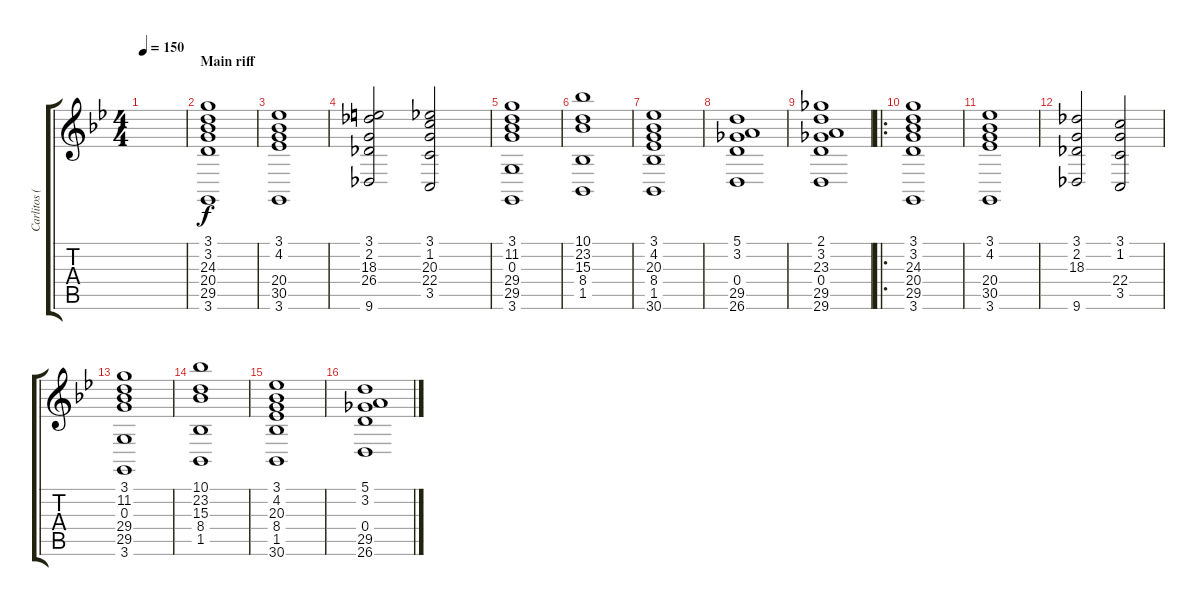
\track ("Carlitos (Kb Pad)" "Carlitos (") {instrument choiraahs}
\staff {score tabs}
\tuning (E4 B3 G3 D3 A2 E2) {hide}
\ts (4 4)
\tempo 150
\clef g2
\ks gminor
|
\section ("" "Main riff")
(3.1 3.2 24.3 20.4 29.5 3.6).1 |
(3.1 4.2 20.4 30.5 3.6).1 |
(3.1 2.2 18.3 26.4 9.6).2 (3.1 1.2 20.3 22.4 3.5).2 |
(3.1 11.2 0.3 29.4 29.5 3.6).1 |
(10.1 23.2 15.3 8.4 1.5).1 |
(3.1 4.2 20.3 8.4 1.5 30.6).1 |
(5.1 3.2 0.4 29.5 26.6).1 |
(2.1 3.2 23.3 0.4 29.5 29.6).1 |
\ro
(3.1 3.2 24.3 20.4 29.5 3.6).1{volume 11 instrument synthstrings1} |
(3.1 4.2 20.4 30.5 3.6).1 |
(3.1 2.2 18.3 9.6).2 (3.1 1.2 22.4 3.5).2 |
(3.1 11.2 0.3 29.4 29.5 3.6).1 |
(10.1 23.2 15.3 8.4 1.5).1 |
(3.1 4.2 20.3 8.4 1.5 30.6).1 |
(5.1 3.2 0.4 29.5 26.6).1
